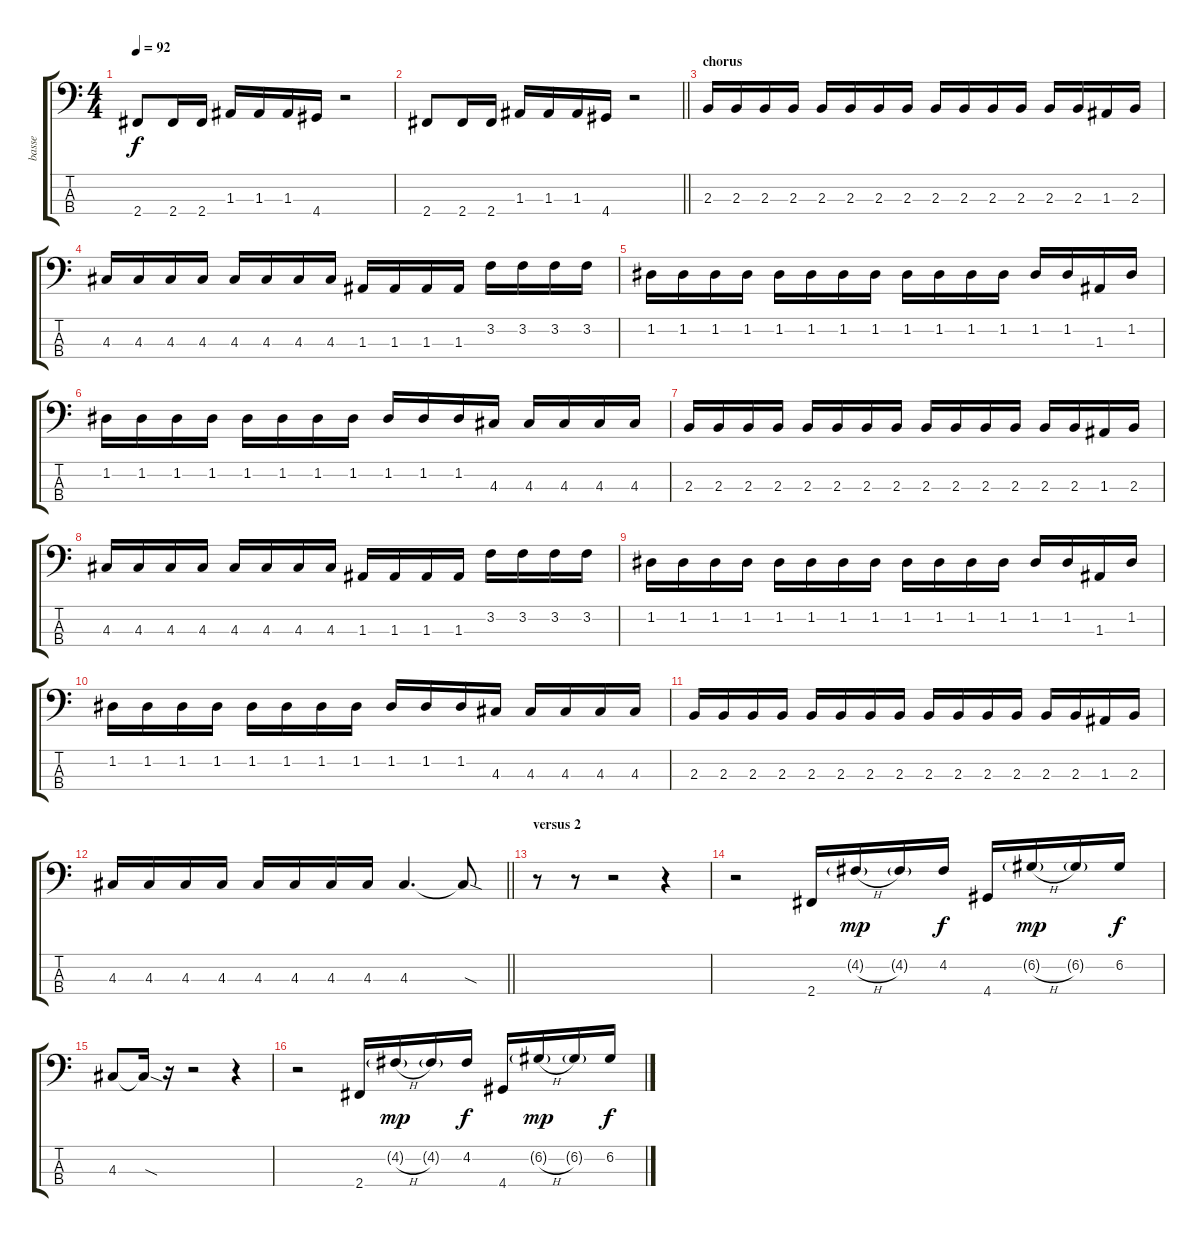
\track ("basse" "basse") {instrument electricbassfinger}
\staff {score tabs}
\tuning (G2 D2 A1 E1) {hide}
\ts (4 4)
\tempo 92
\clef f4
\ks c
2.4.8{dy f} 2.4.16 2.4.16 1.3.16 1.3.16 1.3.16 4.4.16 r.2 |
\barLineRight lightlight
2.4.8 2.4.16 2.4.16 1.3.16 1.3.16 1.3.16 4.4.16 r.2 |
\section ("" "chorus")
2.3.16 2.3.16 2.3.16 2.3.16 2.3.16 2.3.16 2.3.16 2.3.16 2.3.16 2.3.16 2.3.16 2.3.16 2.3.16 2.3.16 1.3.16 2.3.16 |
4.3.16 4.3.16 4.3.16 4.3.16 4.3.16 4.3.16 4.3.16 4.3.16 1.3.16 1.3.16 1.3.16 1.3.16 3.2.16 3.2.16 3.2.16 3.2.16 |
1.2.16 1.2.16 1.2.16 1.2.16 1.2.16 1.2.16 1.2.16 1.2.16 1.2.16 1.2.16 1.2.16 1.2.16 1.2.16 1.2.16 1.3.16 1.2.16 |
1.2.16 1.2.16 1.2.16 1.2.16 1.2.16 1.2.16 1.2.16 1.2.16 1.2.16 1.2.16 1.2.16 4.3.16 4.3.16 4.3.16 4.3.16 4.3.16 |
2.3.16 2.3.16 2.3.16 2.3.16 2.3.16 2.3.16 2.3.16 2.3.16 2.3.16 2.3.16 2.3.16 2.3.16 2.3.16 2.3.16 1.3.16 2.3.16 |
4.3.16 4.3.16 4.3.16 4.3.16 4.3.16 4.3.16 4.3.16 4.3.16 1.3.16 1.3.16 1.3.16 1.3.16 3.2.16 3.2.16 3.2.16 3.2.16 |
1.2.16 1.2.16 1.2.16 1.2.16 1.2.16 1.2.16 1.2.16 1.2.16 1.2.16 1.2.16 1.2.16 1.2.16 1.2.16 1.2.16 1.3.16 1.2.16 |
1.2.16 1.2.16 1.2.16 1.2.16 1.2.16 1.2.16 1.2.16 1.2.16 1.2.16 1.2.16 1.2.16 4.3.16 4.3.16 4.3.16 4.3.16 4.3.16 |
2.3.16 2.3.16 2.3.16 2.3.16 2.3.16 2.3.16 2.3.16 2.3.16 2.3.16 2.3.16 2.3.16 2.3.16 2.3.16 2.3.16 1.3.16 2.3.16 |
\barLineRight lightlight
4.3.16 4.3.16 4.3.16 4.3.16 4.3.16 4.3.16 4.3.16 4.3.16 4.3.4{d} 4.3{sod t}.8 |
\section ("" "versus 2")
r.8 r.8 r.2 r.4 |
r.2 2.4.16 4.2{h g}.16{dy mp} 4.2{g}.16 4.2.16{dy f} 4.4.16 6.2{h g}.16{dy mp} 6.2{g}.16 6.2.16{dy f} |
4.3.8 4.3{sod t}.16 r.16 r.2 r.4 |
r.2 2.4.16 4.2{h g}.16{dy mp} 4.2{g}.16 4.2.16{dy f} 4.4.16 6.2{h g}.16{dy mp} 6.2{g}.16 6.2.16{dy f}
